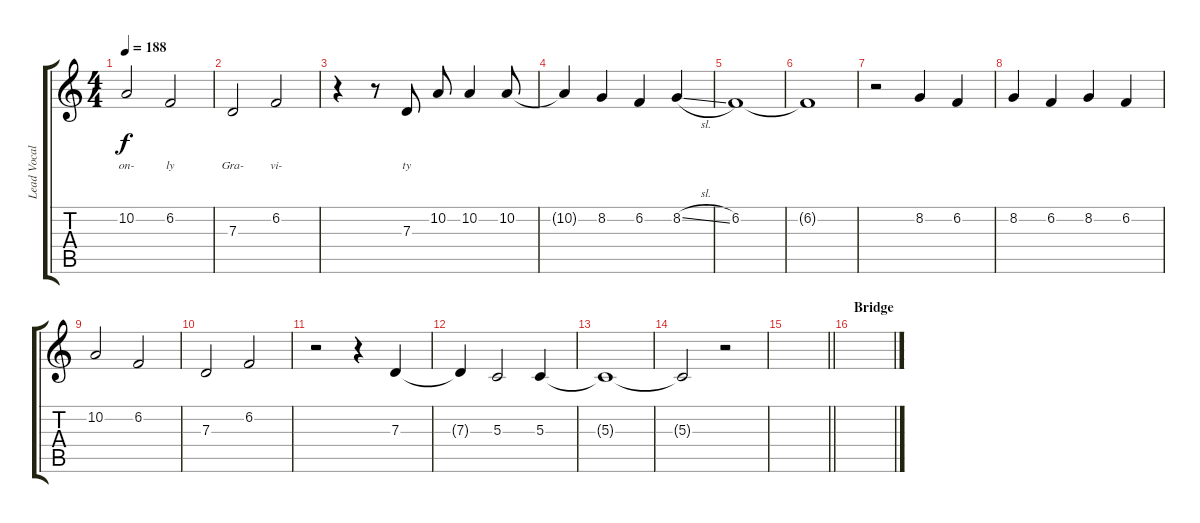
\track ("Lead Vocals" "Lead Vocal") {instrument violin}
\staff {score tabs}
\tuning (E4 B3 G3 D3 A2 D2) {hide}
\ts (4 4)
\tempo 188
\clef g2
\ks c
10.2.2{lyrics (0 "") lyrics (1 "on-") lyrics (2 "") lyrics (3 "") lyrics (4 "") dy f} 6.2.2{lyrics (0 "") lyrics (1 "ly") lyrics (2 "") lyrics (3 "") lyrics (4 "")} |
7.3.2{lyrics (0 "") lyrics (1 "Gra-") lyrics (2 "") lyrics (3 "") lyrics (4 "")} 6.2.2{lyrics (0 "") lyrics (1 "vi-") lyrics (2 "") lyrics (3 "") lyrics (4 "")} |
r.4 r.8 7.3.8{lyrics (0 "") lyrics (1 "ty") lyrics (2 "") lyrics (3 "") lyrics (4 "")} 10.2.8 10.2.4 10.2.8 |
10.2{t}.4 8.2.4 6.2.4 8.2{sl}.4 |
6.2.1 |
6.2{t}.1 |
r.2 8.2.4 6.2.4 |
8.2.4 6.2.4 8.2.4 6.2.4 |
10.2.2 6.2.2 |
7.3.2 6.2.2 |
r.2 r.4 7.3.4 |
7.3{t}.4 5.3.2 5.3.4 |
5.3{t}.1 |
5.3{t}.2 r.2 |
\barLineRight lightlight
|
\section ("" "Bridge")
